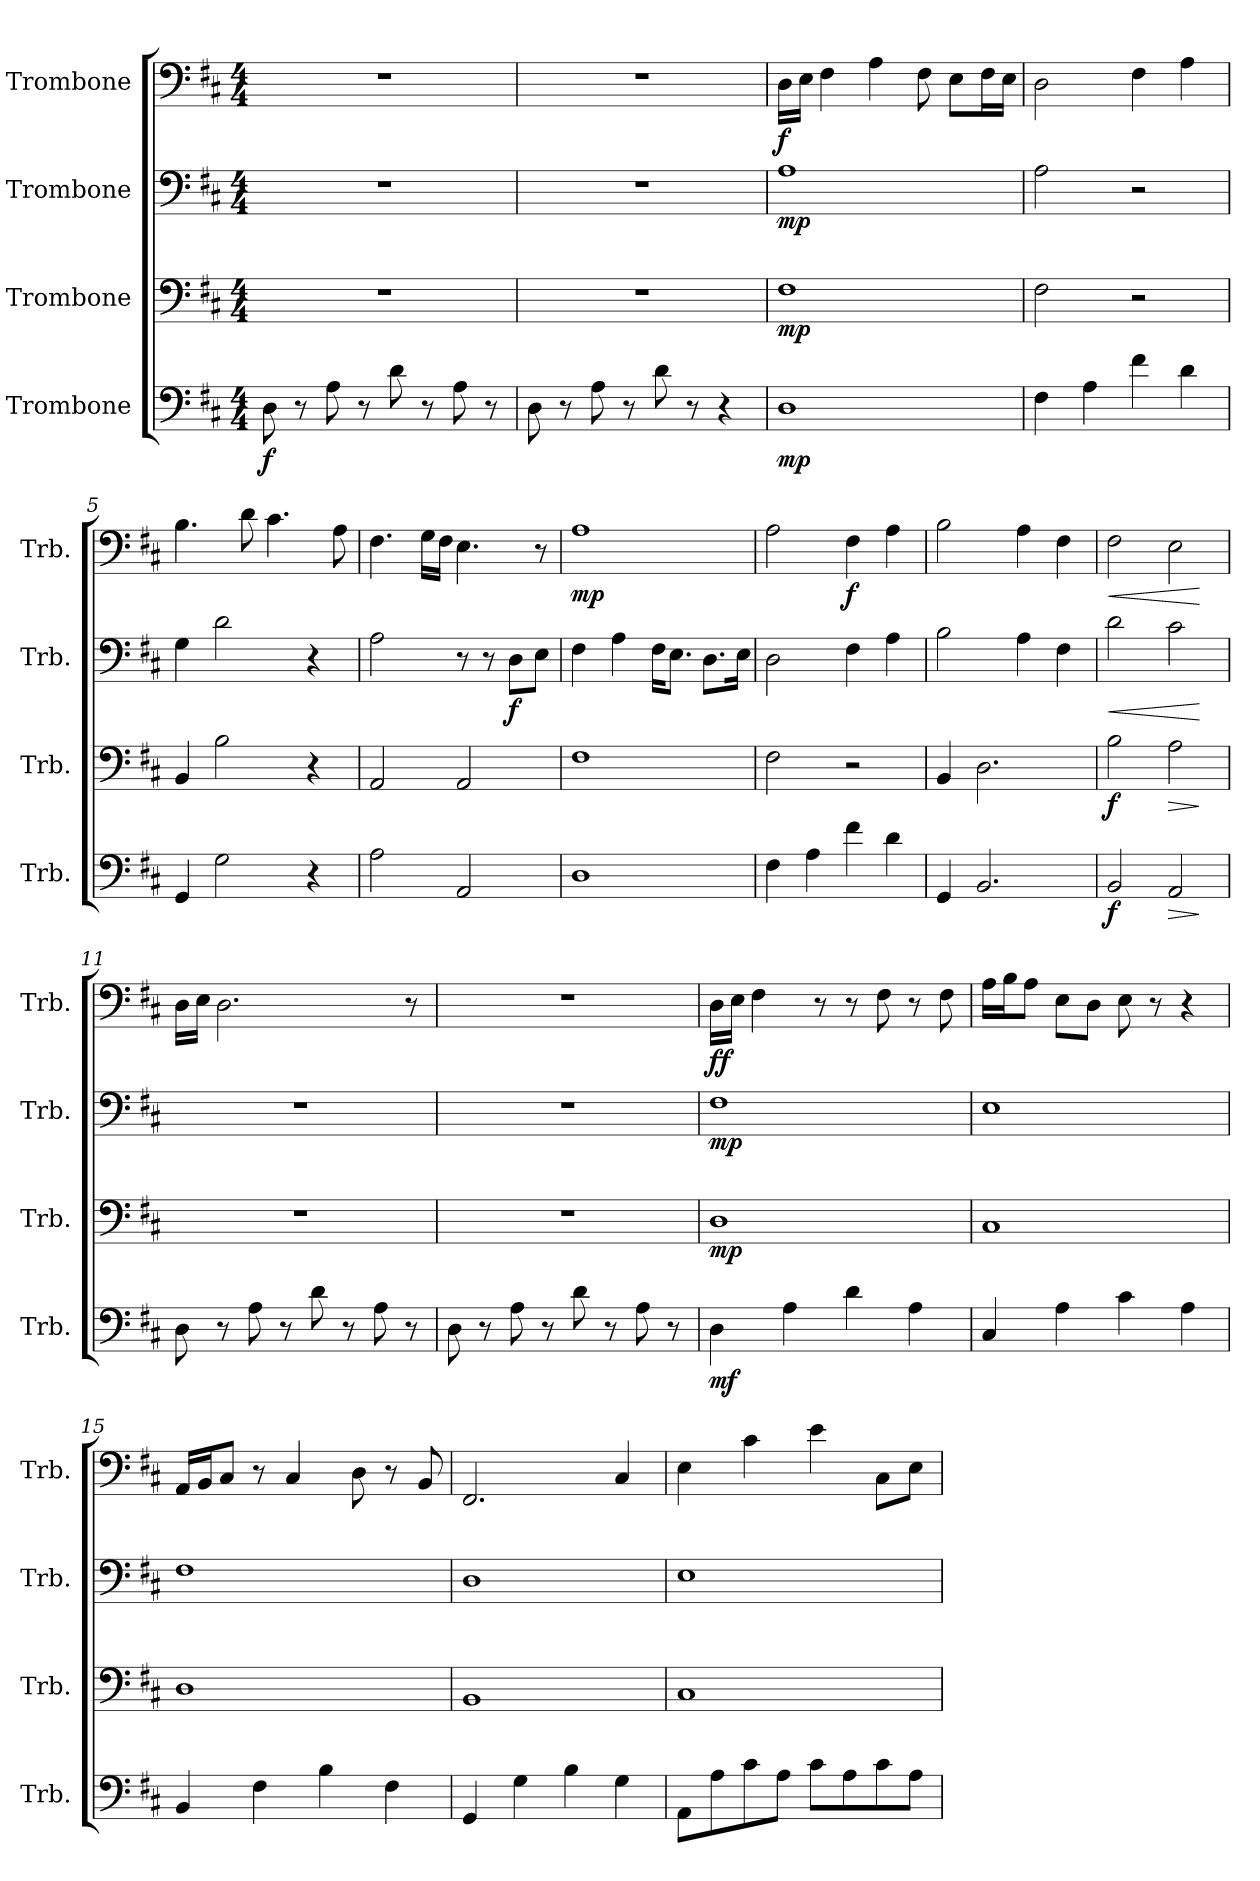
**kern	**dynam	**kern	**dynam	**kern	**dynam	**kern	**dynam
*part4	*part4	*part3	*part3	*part2	*part2	*part1	*part1
*staff4	*staff4	*staff3	*staff3	*staff2	*staff2	*staff1	*staff1
*I"Trombone	*	*I"Trombone	*	*I"Trombone	*	*I"Trombone	*
*I'Trb.	*	*I'Trb.	*	*I'Trb.	*	*I'Trb.	*
*clefF4	*	*clefF4	*	*clefF4	*	*clefF4	*
*k[f#c#]	*	*k[f#c#]	*	*k[f#c#]	*	*k[f#c#]	*
*M4/4	*	*M4/4	*	*M4/4	*	*M4/4	*
=1	=1	=1	=1	=1	=1	=1	=1
!	!LO:DY:b	!	!	!	!	!	!
8D\	f	1r	.	1r	.	1r	.
8r	.	.	.	.	.	.	.
8A\	.	.	.	.	.	.	.
8r	.	.	.	.	.	.	.
8d\	.	.	.	.	.	.	.
8r	.	.	.	.	.	.	.
8A\	.	.	.	.	.	.	.
8r	.	.	.	.	.	.	.
=2	=2	=2	=2	=2	=2	=2	=2
8D\	.	1r	.	1r	.	1r	.
8r	.	.	.	.	.	.	.
8A\	.	.	.	.	.	.	.
8r	.	.	.	.	.	.	.
8d\	.	.	.	.	.	.	.
8r	.	.	.	.	.	.	.
4r	.	.	.	.	.	.	.
=3	=3	=3	=3	=3	=3	=3	=3
!	!LO:DY:b	!	!LO:DY:b	!	!LO:DY:b	!	!LO:DY:b
1D	mp	1F#	mp	1A	mp	16D\LL	f
.	.	.	.	.	.	16E\JJ	.
.	.	.	.	.	.	4F#\	.
.	.	.	.	.	.	4A\	.
.	.	.	.	.	.	8F#\	.
.	.	.	.	.	.	8E\L	.
.	.	.	.	.	.	16F#\L	.
.	.	.	.	.	.	16E\JJ	.
=4	=4	=4	=4	=4	=4	=4	=4
4F#\	.	2F#\	.	2A\	.	2D\	.
4A\	.	.	.	.	.	.	.
4f#\	.	2r	.	2r	.	4F#\	.
4d\	.	.	.	.	.	4A\	.
=5	=5	=5	=5	=5	=5	=5	=5
4GG/	.	4BB/	.	4G\	.	4.B\	.
2G\	.	2B\	.	2d\	.	.	.
.	.	.	.	.	.	8d\	.
.	.	.	.	.	.	4.c#\	.
4r	.	4r	.	4r	.	.	.
.	.	.	.	.	.	8A\	.
!!LO:LB:g=z
=6	=6	=6	=6	=6	=6	=6	=6
2A\	.	2AA/	.	2A\	.	4.F#\	.
.	.	.	.	.	.	16G\LL	.
.	.	.	.	.	.	16F#\JJ	.
2AA/	.	2AA/	.	8r	.	4.E\	.
.	.	.	.	8r	.	.	.
!	!	!	!	!	!LO:DY:b	!	!
.	.	.	.	8D\L	f	.	.
.	.	.	.	8E\J	.	8r	.
=7	=7	=7	=7	=7	=7	=7	=7
!	!	!	!	!	!	!	!LO:DY:b
1D	.	1F#	.	4F#\	.	1A	mp
.	.	.	.	4A\	.	.	.
.	.	.	.	16F#\KL	.	.	.
.	.	.	.	8.E\J	.	.	.
.	.	.	.	8.D\L	.	.	.
.	.	.	.	16E\Jk	.	.	.
=8	=8	=8	=8	=8	=8	=8	=8
4F#\	.	2F#\	.	2D\	.	2A\	.
4A\	.	.	.	.	.	.	.
!	!	!	!	!	!	!	!LO:DY:b
4f#\	.	2r	.	4F#\	.	4F#\	f
4d\	.	.	.	4A\	.	4A\	.
=9	=9	=9	=9	=9	=9	=9	=9
4GG/	.	4BB/	.	2B\	.	2B\	.
2.BB/	.	2.D\	.	.	.	.	.
.	.	.	.	4A\	.	4A\	.
.	.	.	.	4F#\	.	4F#\	.
=10	=10	=10	=10	=10	=10	=10	=10
!	!LO:DY:b	!	!LO:DY:b	!	!LO:HP:b	!	!LO:HP:b
2BB/	f	2B\	f	2d\	<	2F#\	<
!	!LO:HP:b	!	!LO:HP:b	!	!	!	!
2AA/	>	2A\	>	2c#\	.	2E\	.
.	]	.	]	.	[	.	[
=11	=11	=11	=11	=11	=11	=11	=11
8D\	.	1r	.	1r	.	16D\LL	.
.	.	.	.	.	.	16E\JJ	.
8r	.	.	.	.	.	2.D\	.
8A\	.	.	.	.	.	.	.
8r	.	.	.	.	.	.	.
8d\	.	.	.	.	.	.	.
8r	.	.	.	.	.	.	.
8A\	.	.	.	.	.	.	.
8r	.	.	.	.	.	8r	.
!!LO:LB:g=z
=12	=12	=12	=12	=12	=12	=12	=12
8D\	.	1r	.	1r	.	1r	.
8r	.	.	.	.	.	.	.
8A\	.	.	.	.	.	.	.
8r	.	.	.	.	.	.	.
8d\	.	.	.	.	.	.	.
8r	.	.	.	.	.	.	.
8A\	.	.	.	.	.	.	.
8r	.	.	.	.	.	.	.
=13	=13	=13	=13	=13	=13	=13	=13
!	!LO:DY:b	!	!LO:DY:b	!	!LO:DY:b	!	!LO:DY:b
4D\	mf	1D	mp	1F#	mp	16D\LL	ff
.	.	.	.	.	.	16E\JJ	.
.	.	.	.	.	.	4F#\	.
4A\	.	.	.	.	.	.	.
.	.	.	.	.	.	8r	.
4d\	.	.	.	.	.	8r	.
.	.	.	.	.	.	8F#\	.
4A\	.	.	.	.	.	8r	.
.	.	.	.	.	.	8F#\	.
=14	=14	=14	=14	=14	=14	=14	=14
4C#/	.	1C#	.	1E	.	16A\LL	.
.	.	.	.	.	.	16B\J	.
.	.	.	.	.	.	8A\J	.
4A\	.	.	.	.	.	8E\L	.
.	.	.	.	.	.	8D\J	.
4c#\	.	.	.	.	.	8E\	.
.	.	.	.	.	.	8r	.
4A\	.	.	.	.	.	4r	.
=15	=15	=15	=15	=15	=15	=15	=15
4BB/	.	1D	.	1F#	.	16AA/LL	.
.	.	.	.	.	.	16BB/J	.
.	.	.	.	.	.	8C#/J	.
4F#\	.	.	.	.	.	8r	.
.	.	.	.	.	.	4C#/	.
4B\	.	.	.	.	.	.	.
.	.	.	.	.	.	8D\	.
4F#\	.	.	.	.	.	8r	.
.	.	.	.	.	.	8BB/	.
=16	=16	=16	=16	=16	=16	=16	=16
4GG/	.	1BB	.	1D	.	2.FF#/	.
4G\	.	.	.	.	.	.	.
4B\	.	.	.	.	.	.	.
4G\	.	.	.	.	.	4C#/	.
!!LO:PB:g=z
=17	=17	=17	=17	=17	=17	=17	=17
8AA\L	.	1C#	.	1E	.	4E\	.
8A\	.	.	.	.	.	.	.
8c#\	.	.	.	.	.	4c#\	.
8A\J	.	.	.	.	.	.	.
8c#\L	.	.	.	.	.	4e\	.
8A\	.	.	.	.	.	.	.
8c#\	.	.	.	.	.	8C#\L	.
8A\J	.	.	.	.	.	8E\J	.
=	=	=	=	=	=	=	=
*-	*-	*-	*-	*-	*-	*-	*-
